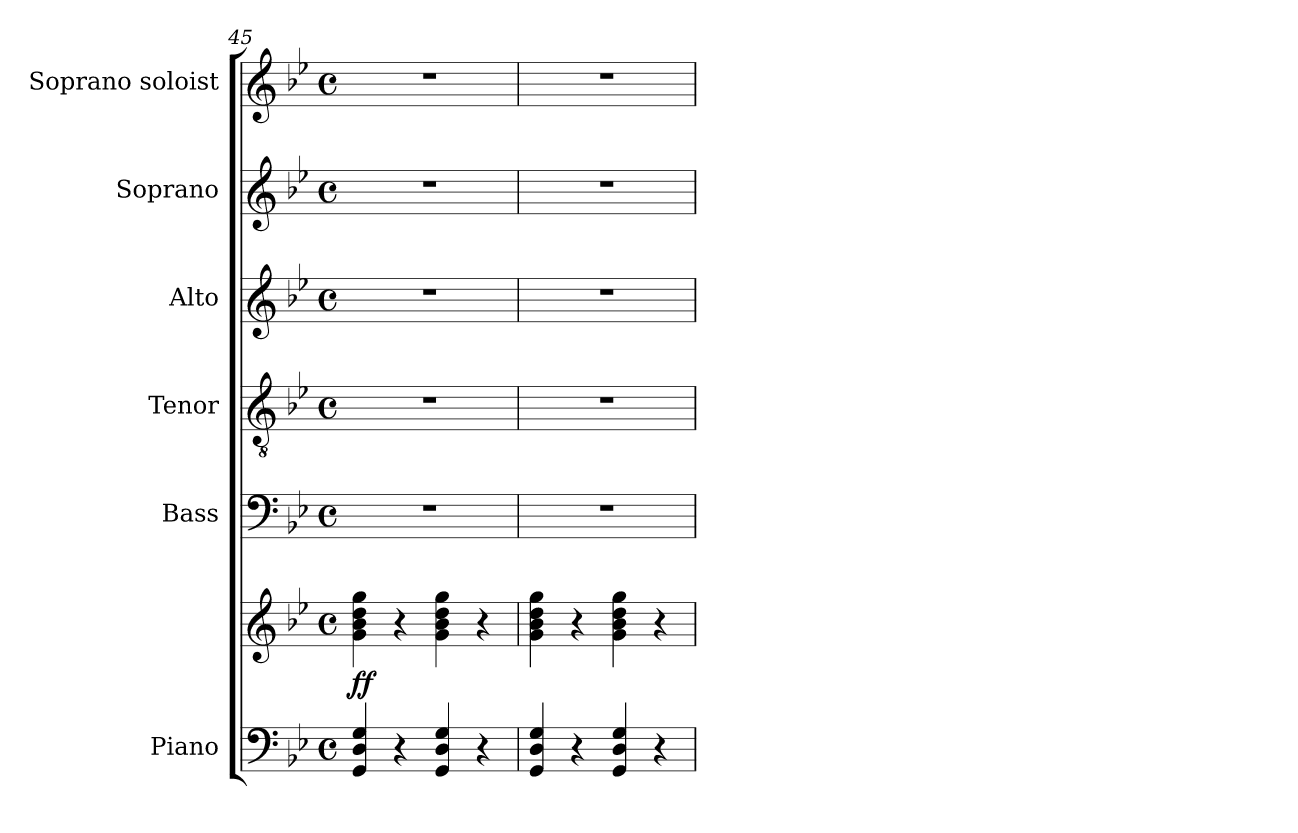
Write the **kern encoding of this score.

**kern	**kern	**dynam	**kern	**kern	**kern	**kern	**kern
*part6	*part6	*part6	*part5	*part4	*part3	*part2	*part1
*staff7	*staff6	*staff6/7	*staff5	*staff4	*staff3	*staff2	*staff1
*I"Piano	*	*	*I"Bass	*I"Tenor	*I"Alto	*I"Soprano	*I"Soprano soloist
*I'Pno.	*	*	*I'B.	*I'T.	*I'A.	*I'S.	*I'S.
*clefF4	*clefG2	*	*clefF4	*clefGv2	*clefG2	*clefG2	*clefG2
*	*	*	*	*ITrd7c12	*	*	*
*k[b-e-]	*k[b-e-]	*	*k[b-e-]	*k[b-e-]	*k[b-e-]	*k[b-e-]	*k[b-e-]
*B-:	*B-:	*	*B-:	*B-:	*B-:	*B-:	*B-:
*M4/4	*M4/4	*	*M4/4	*M4/4	*M4/4	*M4/4	*M4/4
*met(c)	*met(c)	*	*met(c)	*met(c)	*met(c)	*met(c)	*met(c)
=45	=45	=45	=45	=45	=45	=45	=45
4GGi/ 4Di 4Gi	4gi\ 4b-i 4ddi 4ggi	ff	1r	1r	1r	1r	1r
4r	4r	.	.	.	.	.	.
4GGi/ 4Di 4Gi	4gi\ 4b-i 4ddi 4ggi	.	.	.	.	.	.
4r	4r	.	.	.	.	.	.
!!LO:LB:g=z
=46	=46	=46	=46	=46	=46	=46	=46
4GGi/ 4Di 4Gi	4gi\ 4b-i 4ddi 4ggi	.	1r	1r	1r	1r	1r
4r	4r	.	.	.	.	.	.
4GGi/ 4Di 4Gi	4gi\ 4b-i 4ddi 4ggi	.	.	.	.	.	.
4r	4r	.	.	.	.	.	.
=	=	=	=	=	=	=	=
*-	*-	*-	*-	*-	*-	*-	*-
